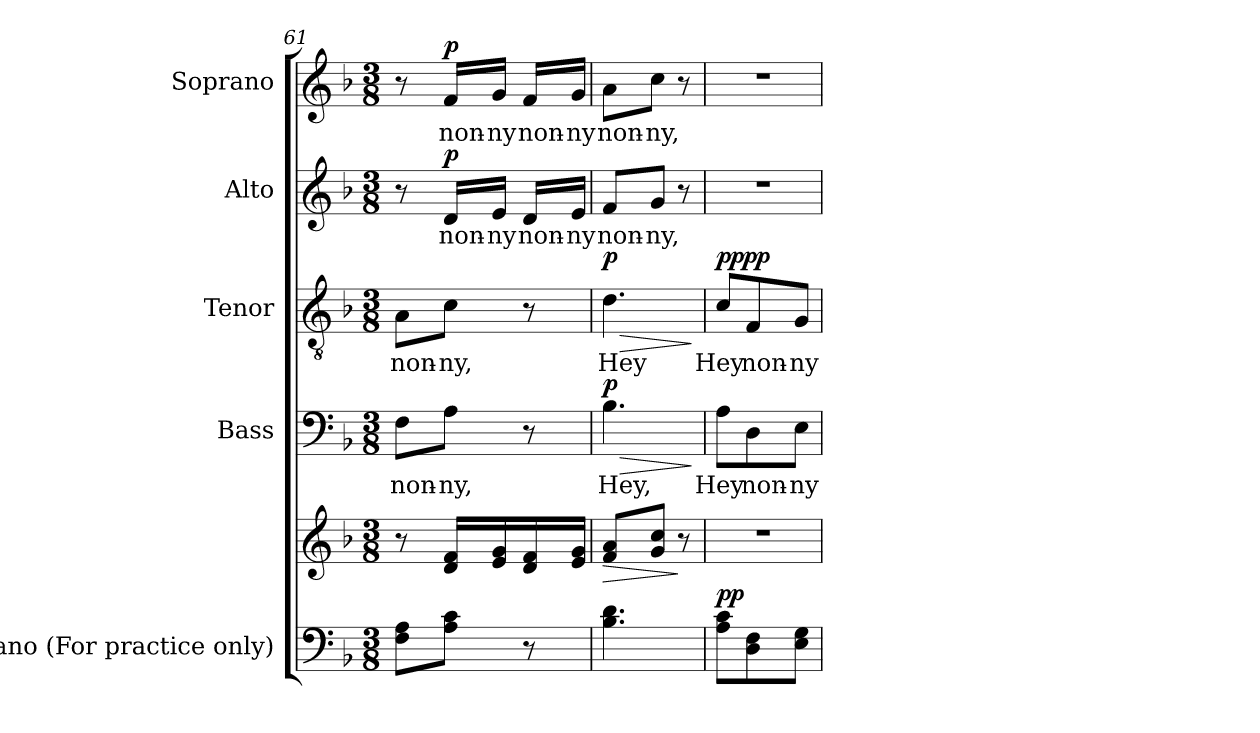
**kern	**kern	**dynam	**kern	**text	**dynam	**kern	**text	**dynam	**kern	**text	**dynam	**kern	**text	**dynam
*part5	*part5	*part5	*part4	*part4	*part4	*part3	*part3	*part3	*part2	*part2	*part2	*part1	*part1	*part1
*staff6	*staff5	*staff5/6	*staff4	*staff4	*staff4	*staff3	*staff3	*staff3	*staff2	*staff2	*staff2	*staff1	*staff1	*staff1
*I"Piano (For practice only)	*	*	*I"Bass	*	*	*I"Tenor	*	*	*I"Alto	*	*	*I"Soprano	*	*
*I'Pno.	*	*	*I'B.	*	*	*I'T.	*	*	*I'A.	*	*	*I'S.	*	*
!!LO:PB:g=z
*clefF4	*clefG2	*	*clefF4	*	*	*clefGv2	*	*	*clefG2	*	*	*clefG2	*	*
*	*	*	*	*	*	*ITrd7c12	*	*	*	*	*	*	*	*
*k[b-]	*k[b-]	*	*k[b-]	*	*	*k[b-]	*	*	*k[b-]	*	*	*k[b-]	*	*
*F:	*F:	*	*F:	*	*	*F:	*	*	*F:	*	*	*F:	*	*
*M3/8	*M3/8	*	*M3/8	*	*	*M3/8	*	*	*M3/8	*	*	*M3/8	*	*
=61	=61	=61	=61	=61	=61	=61	=61	=61	=61	=61	=61	=61	=61	=61
!	!	!	!	!LO:LY:b:color=#000000	!	!	!	!	!	!	!	!	!	!
!	!	!	!	!	!	!	!LO:LY:b:color=#000000	!	!	!	!	!	!	!
8Fi\ 8AiL	8r	.	8Fi\L	non-	.	8AAi\L	non-	.	8r	.	.	8r	.	.
!	!	!	!	!LO:LY:b:color=#000000	!	!	!	!	!	!	!	!	!	!
!	!	!	!	!	!	!	!LO:LY:b:color=#000000	!	!	!	!	!	!	!
!	!	!	!	!	!	!	!	!	!	!LO:LY:b:color=#000000	!	!	!	!
!	!	!	!	!	!	!	!	!	!	!	!	!	!LO:LY:b:color=#000000	!
8Ai\ 8ciJ	16di/ 16fiLL	.	8Ai\J	-ny,	.	8Ci\J	-ny,	.	16di/LL	non-	p	16fi/LL	non-	p
!	!	!	!	!	!	!	!	!	!	!LO:LY:b:color=#000000	!	!	!	!
!	!	!	!	!	!	!	!	!	!	!	!	!	!LO:LY:b:color=#000000	!
.	16ei/ 16gi	.	.	.	.	.	.	.	16ei/JJ	-ny	.	16gi/JJ	-ny	.
!	!	!	!	!	!	!	!	!	!	!LO:LY:b:color=#000000	!	!	!	!
!	!	!	!	!	!	!	!	!	!	!	!	!	!LO:LY:b:color=#000000	!
8r	16di/ 16fi	.	8r	.	.	8r	.	.	16di/LL	non-	.	16fi/LL	non-	.
!	!	!	!	!	!	!	!	!	!	!LO:LY:b:color=#000000	!	!	!	!
!	!	!	!	!	!	!	!	!	!	!	!	!	!LO:LY:b:color=#000000	!
.	16ei/ 16giJJ	.	.	.	.	.	.	.	16ei/JJ	-ny	.	16gi/JJ	-ny	.
=62	=62	=62	=62	=62	=62	=62	=62	=62	=62	=62	=62	=62	=62	=62
!	!	!LO:HP:b	!	!	!	!	!	!	!	!	!	!	!	!
!	!	!	!	!LO:LY:b:color=#000000	!LO:HP:b	!	!	!	!	!	!	!	!	!
!	!	!	!	!	!	!	!LO:LY:b:color=#000000	!LO:HP:b	!	!	!	!	!	!
!	!	!	!	!	!	!	!	!	!	!LO:LY:b:color=#000000	!	!	!	!
!	!	!	!	!	!	!	!	!	!	!	!	!	!LO:LY:b:color=#000000	!
4.B-i\ 4.di	8fi/ 8aiL	>	4.B-i\	Hey,	> p	4.Di\	Hey	> p	8fi/L	non-	.	8ai\L	non-	.
!	!	!	!	!	!	!	!	!	!	!LO:LY:b:color=#000000	!	!	!	!
!	!	!	!	!	!	!	!	!	!	!	!	!	!LO:LY:b:color=#000000	!
.	8gi/ 8cciJ	.	.	.	.	.	.	.	8gi/J	-ny,	.	8cci\J	-ny,	.
.	8r	]	.	.	.	.	.	.	8r	.	.	8r	.	.
.	.	.	.	.	]	.	.	]	.	.	.	.	.	.
=63	=63	=63	=63	=63	=63	=63	=63	=63	=63	=63	=63	=63	=63	=63
!	!LO:N:vis=1	!	!	!	!	!	!	!	!	!	!	!	!	!
!	!	!	!	!LO:LY:b:color=#000000	!	!	!	!	!	!	!	!	!	!
!	!	!	!	!	!	!	!LO:LY:b:color=#000000	!	!LO:N:vis=1	!	!	!LO:N:vis=1	!	!
8Ai\ 8ciL	4.r	pp	8Ai\L	Hey	.	8Ci/L	Hey	pp pp	4.r	.	.	4.r	.	.
!	!	!	!	!LO:LY:b:color=#000000	!	!	!	!	!	!	!	!	!	!
!	!	!	!	!	!	!	!LO:LY:b:color=#000000	!	!	!	!	!	!	!
8Di\ 8Fi	.	.	8Di\	non-	.	8FFi/	non-	.	.	.	.	.	.	.
!	!	!	!	!LO:LY:b:color=#000000	!	!	!	!	!	!	!	!	!	!
!	!	!	!	!	!	!	!LO:LY:b:color=#000000	!	!	!	!	!	!	!
8Ei\ 8GiJ	.	.	8Ei\J	-ny	.	8GGi/J	-ny	.	.	.	.	.	.	.
=	=	=	=	=	=	=	=	=	=	=	=	=	=	=
*-	*-	*-	*-	*-	*-	*-	*-	*-	*-	*-	*-	*-	*-	*-
